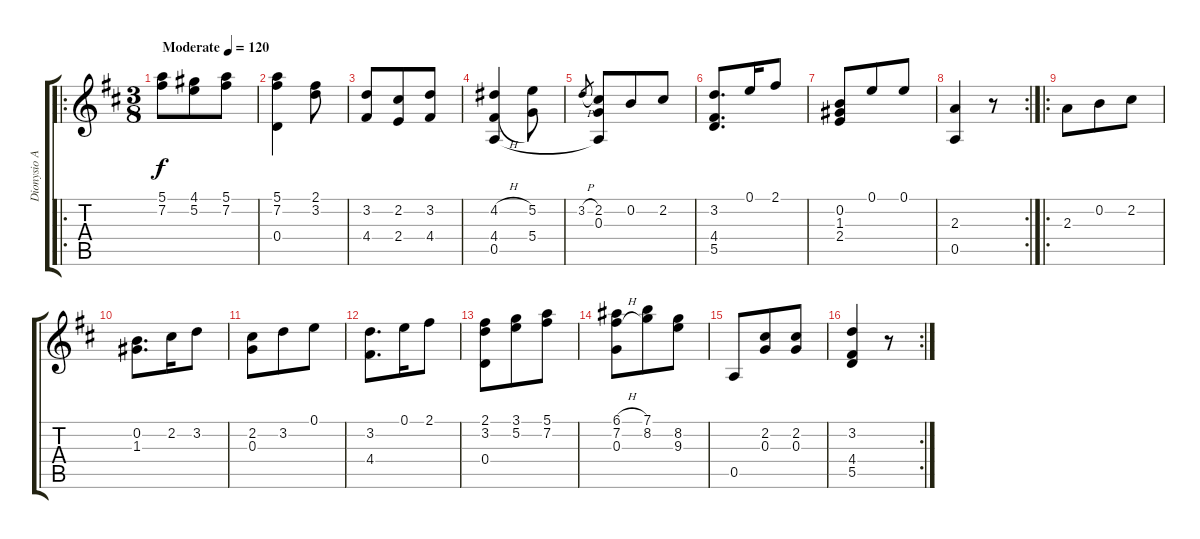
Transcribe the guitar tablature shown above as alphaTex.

\track ("Dionysio Aguado" "Dionysio A") {instrument acousticguitarnylon}
\staff {score tabs}
\tuning (E4 B3 G3 D3 A2 E2) {hide}
\ro
\ts (3 8)
\tempo (120 "Moderate")
\clef g2
\ks d
(5.1 7.2).8{dy f instrument acousticguitarnylon} (4.1 5.2).8 (5.1 7.2).8 |
(5.1 7.2 0.4).4 (2.1 3.2).8 |
(3.2 4.4).8 (2.2 2.4).8 (3.2 4.4).8 |
(4.2{h} 4.4{h} 0.5).4 (5.2 5.4).8 |
3.2{h}.8{gr} (2.2 0.3 0.5{t}).8 0.2.8 2.2.8 |
(3.2 4.4 5.5).8{d} 0.1.16 2.1.8 |
(0.2 1.3 2.4).8 0.1.8 0.1.8 |
\rc 2
(2.3 0.5).4 r.8 |
\ro
2.3.8 0.2.8 2.2.8 |
(0.2 1.3).8{d} 2.2.16 3.2.8 |
(2.2 0.3).8 3.2.8 0.1.8 |
(3.2 4.4).8{d} 0.1.16 2.1.8 |
(2.1 3.2 0.4).8 (3.1 5.2).8 (5.1 7.2).8 |
(6.1{h} 7.2{h} 0.3).8 (7.1 8.2).8 (8.2 9.3).8 |
0.5.8 (2.2 0.3).8 (2.2 0.3).8 |
\rc 2
(3.2 4.4 5.5).4 r.8
